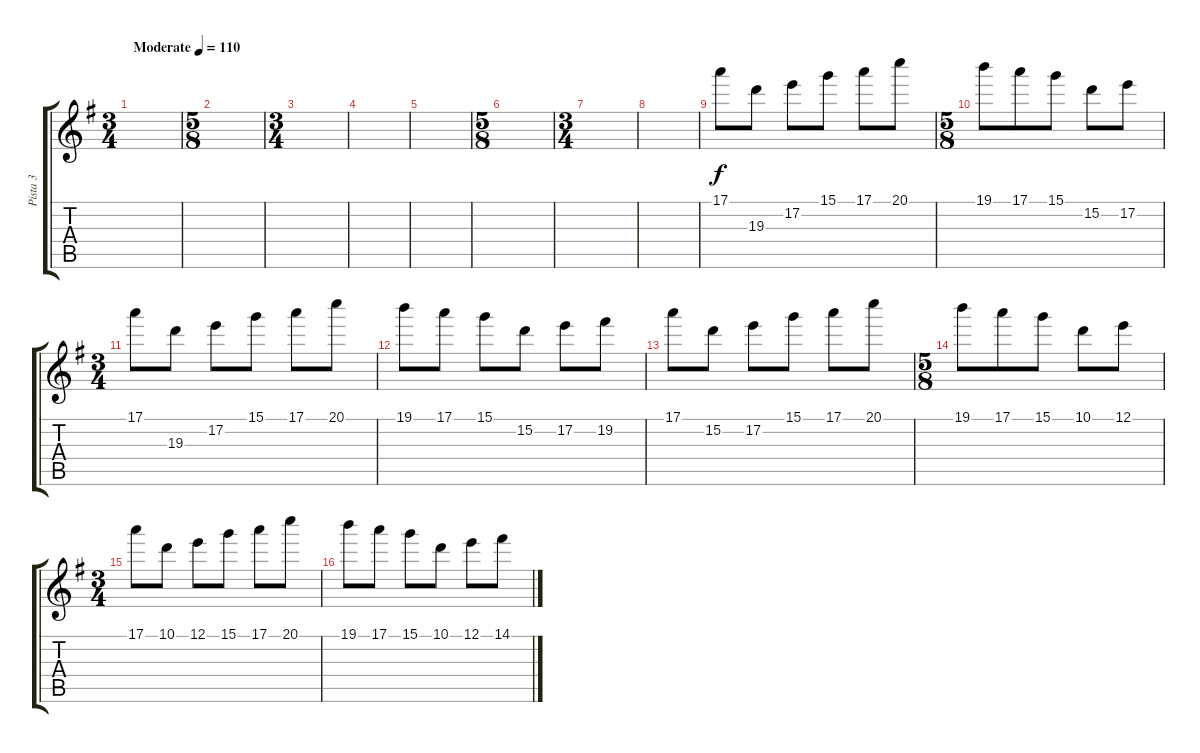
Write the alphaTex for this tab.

\track ("Pista 3" "Pista 3") {instrument electricguitarjazz}
\staff {score tabs}
\tuning (E4 B3 G3 D3 A2 E2) {hide}
\ts (3 4)
\tempo (110 "Moderate")
\clef g2
\ks g
|
\ts (5 8)
|
\ts (3 4)
|
|
|
\ts (5 8)
|
\ts (3 4)
|
|
17.1.8 19.3.8 17.2.8 15.1.8 17.1.8 20.1.8 |
\ts (5 8)
19.1.8 17.1.8 15.1.8 15.2.8 17.2.8 |
\ts (3 4)
17.1.8 19.3.8 17.2.8 15.1.8 17.1.8 20.1.8 |
19.1.8 17.1.8 15.1.8 15.2.8 17.2.8 19.2.8 |
17.1.8 15.2.8 17.2.8 15.1.8 17.1.8 20.1.8 |
\ts (5 8)
19.1.8 17.1.8 15.1.8 10.1.8 12.1.8 |
\ts (3 4)
17.1.8 10.1.8 12.1.8 15.1.8 17.1.8 20.1.8 |
19.1.8 17.1.8 15.1.8 10.1.8 12.1.8 14.1.8
